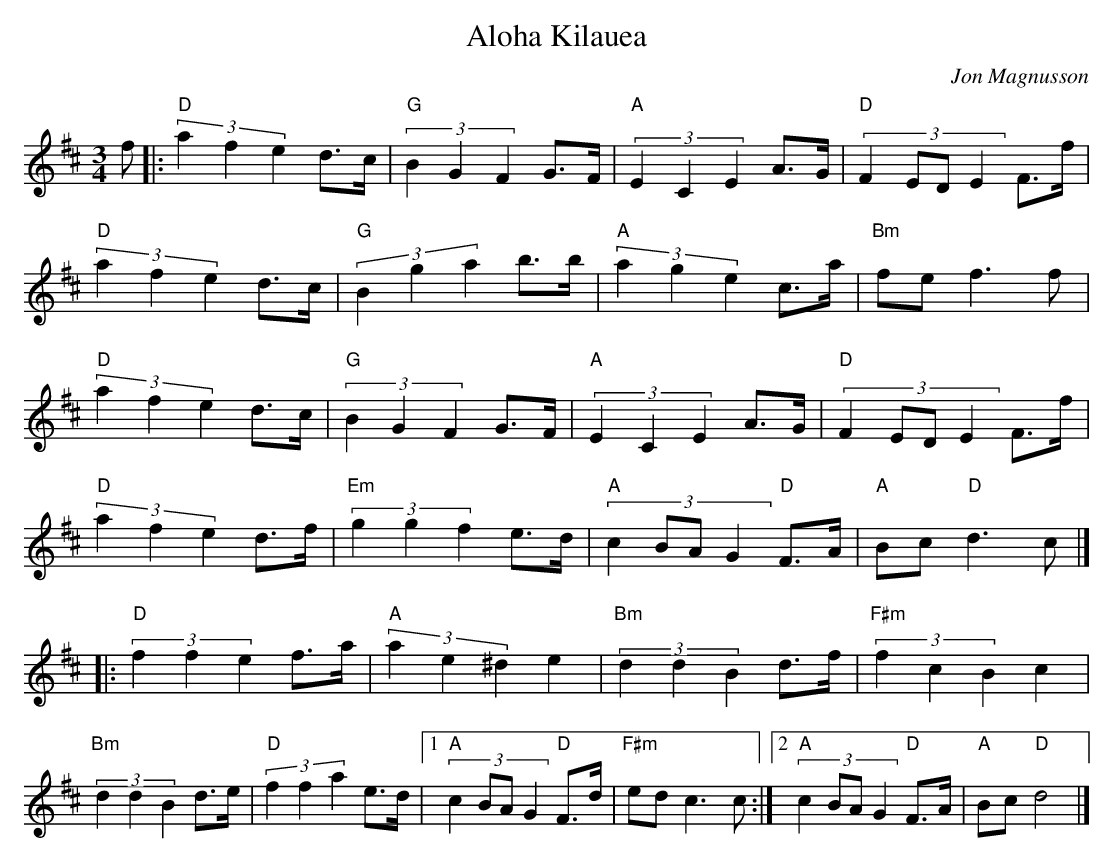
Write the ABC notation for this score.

X:1
T:Aloha Kilauea
C:Jon Magnusson
M:3/4
L:1/8
K:D
f|:"D" (3 a2f2e2 d>c|"G" (3 B2G2F2 G>F|"A"(3 E2C2E2 A>G|"D"(3:2:4 F2EDE2 F>f|
"D" (3 a2f2e2 d>c|"G"(3 B2g2a2 b>b|"A" (3 a2g2e2 c>a|"Bm" fe f3 f|
"D" (3 a2f2e2 d>c|"G" (3 B2G2F2 G>F|"A"(3 E2C2E2 A>G|"D"(3:2:4 F2EDE2 F>f|
"D" (3 a2f2e2 d>f|"Em"(3 g2g2f2 e>d|"A"(3:2:4 c2BAG2 "D" F>A|"A" Bc "D" d3c|]
|:"D"(3 f2f2e2 f>a|"A"(3 a2e2^d2 e2|"Bm" (3 d2d2B2 d>f|"F#m" (3 f2c2B2 c2|
"Bm" (3 d2d2B2 d>e|"D"(3 f2f2a2 e>d|[1 "A"(3:2:4 c2BAG2 "D" F>d|"F#m" ed c3c:|[2 "A"(3:2:4 c2BAG2 "D" F>A|"A" Bc "D" d4|]
